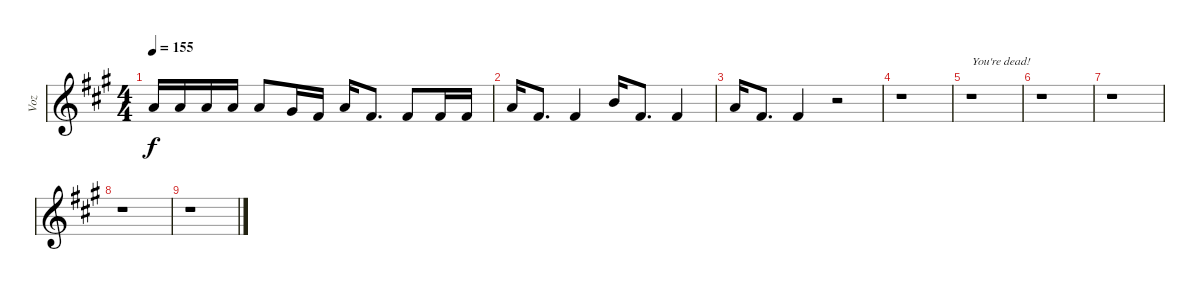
\track ("Voz" "Voz") {instrument lead2sawtooth}
\staff {score}
\tuning (E4 B3 G3 D3 A2 E2) {hide}
\ts (4 4)
\tempo 155
\clef g2
\ks f#minor
5.1.16{dy f} 5.1.16 5.1.16 5.1.16 5.1.8 4.1.16 2.1.16 5.1.16 2.1.8{d} 2.1.8 2.1.16 2.1.16 |
5.1.16 2.1.8{d} 2.1.4 7.1.16 2.1.8{d} 2.1.4 |
5.1.16 2.1.8{d} 2.1.4 r.2 |
r.1 |
r.1{txt "You're dead!"} |
r.1 |
r.1 |
r.1 |
r.1
